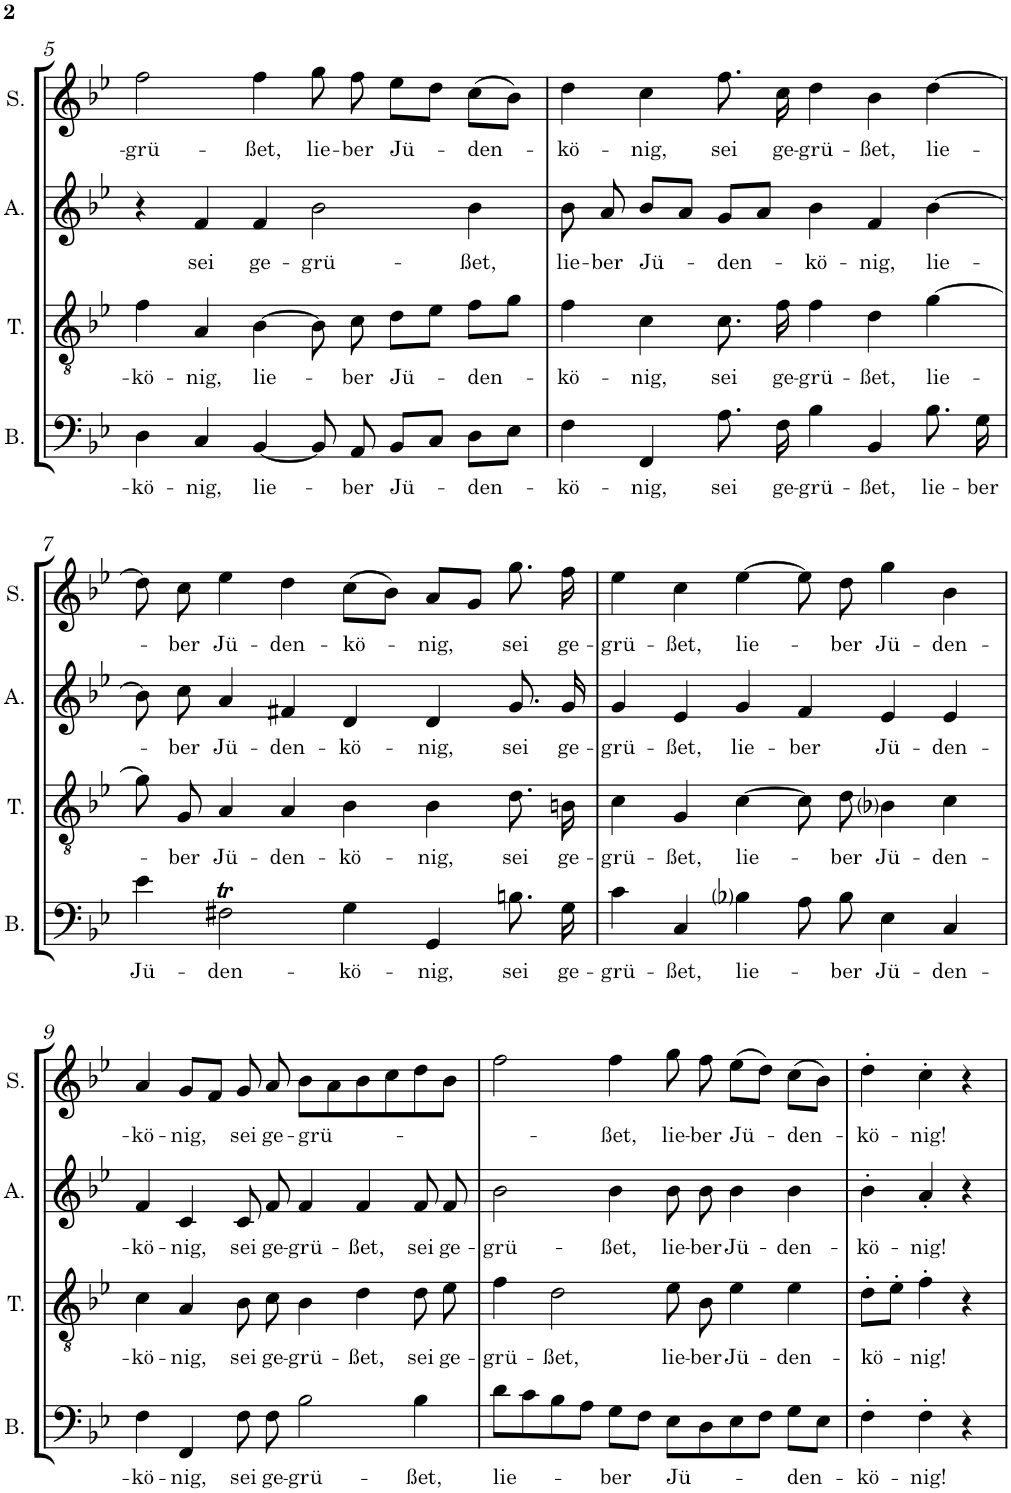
**kern	**text	**kern	**text	**kern	**text	**kern	**text
*part4	*part4	*part3	*part3	*part2	*part2	*part1	*part1
*staff4	*staff4	*staff3	*staff3	*staff2	*staff2	*staff1	*staff1
*I"Baß	*	*I"Tenor	*	*I"Alt	*	*I"Sopran	*
*I'B.	*	*I'T.	*	*I'A.	*	*I'S.	*
!!LO:PB:g=z
*clefF4	*	*clefGv2	*	*clefG2	*	*clefG2	*
*k[b-e-]	*	*k[b-e-]	*	*k[b-e-]	*	*k[b-e-]	*
*B-:	*	*B-:	*	*B-:	*	*B-:	*
*M6/4	*	*M6/4	*	*M6/4	*	*M6/4	*
=5	=5	=5	=5	=5	=5	=5	=5
!	!LO:LY:b	!	!LO:LY:b	!	!	!	!LO:LY:b
4D\	-kö-	4f\	-kö-	4r	.	2ff\	-grü-
!	!LO:LY:b	!	!LO:LY:b	!	!LO:LY:b	!	!
4C/	-nig,	4A/	-nig,	4f/	sei	.	.
!	!LO:LY:b	!	!LO:LY:b	!	!LO:LY:b	!	!LO:LY:b
[4BB-/	lie-	[4B-\	lie-	4f/	ge-	4ff\	-ßet,
!	!	!	!	!	!LO:LY:b	!	!LO:LY:b
8BB-/]	.	8B-\]	.	2b-\	-grü-	8gg\	lie-
!	!LO:LY:b	!	!LO:LY:b	!	!	!	!LO:LY:b
8AA/	-ber	8c\	-ber	.	.	8ff\	-ber
!	!LO:LY:b	!	!LO:LY:b	!	!	!	!LO:LY:b
8BB-/L	Jü-	8d\L	Jü-	.	.	8ee-\L	Jü-
8C/J	.	8e-\J	.	.	.	8dd\J	.
!	!LO:LY:b	!	!LO:LY:b	!	!LO:LY:b	!	!LO:LY:b
8D\L	-den-	8f\L	-den-	4b-\	-ßet,	(>8cc\L	-den-
8E-\J	.	8g\J	.	.	.	8b-\J)	.
=6	=6	=6	=6	=6	=6	=6	=6
!	!LO:LY:b	!	!LO:LY:b	!	!LO:LY:b	!	!LO:LY:b
4F\	-kö-	4f\	-kö-	8b-\	lie-	4dd\	-kö-
!	!	!	!	!	!LO:LY:b	!	!
.	.	.	.	8a/	-ber	.	.
!	!LO:LY:b	!	!LO:LY:b	!	!LO:LY:b	!	!LO:LY:b
4FF/	-nig,	4c\	-nig,	8b-/L	Jü-	4cc\	-nig,
.	.	.	.	8a/J	.	.	.
!	!LO:LY:b	!	!LO:LY:b	!	!LO:LY:b	!	!LO:LY:b
8.A\	sei	8.c\	sei	8g/L	-den-	8.ff\	sei
.	.	.	.	8a/J	.	.	.
!	!LO:LY:b	!	!LO:LY:b	!	!	!	!LO:LY:b
16F\	ge-	16f\	ge-	.	.	16cc\	ge-
!	!LO:LY:b	!	!LO:LY:b	!	!LO:LY:b	!	!LO:LY:b
4B-\	-grü-	4f\	-grü-	4b-\	-kö-	4dd\	-grü-
!	!LO:LY:b	!	!LO:LY:b	!	!LO:LY:b	!	!LO:LY:b
4BB-/	-ßet,	4d\	-ßet,	4f/	-nig,	4b-\	-ßet,
!	!LO:LY:b	!	!LO:LY:b	!	!LO:LY:b	!	!LO:LY:b
8.B-\	lie-	[4g\	lie-	[4b-\	lie-	[4dd\	lie-
!	!LO:LY:b	!	!	!	!	!	!
16G\	-ber	.	.	.	.	.	.
!!LO:LB:g=z
=7	=7	=7	=7	=7	=7	=7	=7
!	!LO:LY:b	!	!	!	!	!	!
4e-\	Jü-	8g\]	.	8b-\]	.	8dd\]	.
!	!	!	!LO:LY:b	!	!LO:LY:b	!	!LO:LY:b
.	.	8G/	-ber	8cc\	-ber	8cc\	-ber
!	!LO:LY:b	!	!LO:LY:b	!	!LO:LY:b	!	!LO:LY:b
2F#Xt\	-den-	4A/	Jü-	4a/	Jü-	4ee-\	Jü-
!	!	!	!LO:LY:b	!	!LO:LY:b	!	!LO:LY:b
.	.	4A/	-den-	4f#X/	-den-	4dd\	-den-
!	!LO:LY:b	!	!LO:LY:b	!	!LO:LY:b	!	!LO:LY:b
4G\	-kö-	4B-\	-kö-	4d/	-kö-	(>8cc\L	-kö-
.	.	.	.	.	.	8b-\J)	.
!	!LO:LY:b	!	!LO:LY:b	!	!LO:LY:b	!	!LO:LY:b
4GG/	-nig,	4B-\	-nig,	4d/	-nig,	8a/L	-nig,
.	.	.	.	.	.	8g/J	.
!	!LO:LY:b	!	!LO:LY:b	!	!LO:LY:b	!	!LO:LY:b
8.Bn\	sei	8.d\	sei	8.g/	sei	8.gg\	sei
!	!LO:LY:b	!	!LO:LY:b	!	!LO:LY:b	!	!LO:LY:b
16G\	ge-	16Bn\	ge-	16g/	ge-	16ff\	ge-
=8	=8	=8	=8	=8	=8	=8	=8
!	!LO:LY:b	!	!LO:LY:b	!	!LO:LY:b	!	!LO:LY:b
4c\	-grü-	4c\	-grü-	4g/	-grü-	4ee-\	-grü-
!	!LO:LY:b	!	!LO:LY:b	!	!LO:LY:b	!	!LO:LY:b
4C/	-ßet,	4G/	-ßet,	4e-/	-ßet,	4cc\	-ßet,
!	!LO:LY:b	!	!LO:LY:b	!	!LO:LY:b	!	!LO:LY:b
4B-i\	lie-	[4c\	lie-	4g/	lie-	[4ee-\	lie-
!	!	!	!	!	!LO:LY:b	!	!
8A\	.	8c\]	.	4f/	-ber	8ee-\]	.
!	!LO:LY:b	!	!LO:LY:b	!	!	!	!LO:LY:b
8B-\	-ber	8d\	-ber	.	.	8dd\	-ber
!	!LO:LY:b	!	!LO:LY:b	!	!LO:LY:b	!	!LO:LY:b
4E-\	Jü-	4B-i\	Jü-	4e-/	Jü-	4gg\	Jü-
!	!LO:LY:b	!	!LO:LY:b	!	!LO:LY:b	!	!LO:LY:b
4C/	-den-	4c\	-den-	4e-/	-den-	4b-\	-den-
!!LO:LB:g=z
=9	=9	=9	=9	=9	=9	=9	=9
!	!LO:LY:b	!	!LO:LY:b	!	!LO:LY:b	!	!LO:LY:b
4F\	-kö-	4c\	-kö-	4f/	-kö-	4a/	-kö-
!	!LO:LY:b	!	!LO:LY:b	!	!LO:LY:b	!	!LO:LY:b
4FF/	-nig,	4A/	-nig,	4c/	-nig,	8g/L	-nig,
.	.	.	.	.	.	8f/J	.
!	!LO:LY:b	!	!LO:LY:b	!	!LO:LY:b	!	!LO:LY:b
8F\	sei	8B-\	sei	8c/	sei	8g/	sei
!	!LO:LY:b	!	!LO:LY:b	!	!LO:LY:b	!	!LO:LY:b
8F\	ge-	8c\	ge-	8f/	ge-	8a/	ge-
!	!LO:LY:b	!	!LO:LY:b	!	!LO:LY:b	!	!LO:LY:b
2B-\	-grü-	4B-\	-grü-	4f/	-grü-	8b-\L	-grü-
.	.	.	.	.	.	8a\	.
!	!	!	!LO:LY:b	!	!LO:LY:b	!	!
.	.	4d\	-ßet,	4f/	-ßet,	8b-\	.
.	.	.	.	.	.	8cc\	.
!	!LO:LY:b	!	!LO:LY:b	!	!LO:LY:b	!	!
4B-\	-ßet,	8d\	sei	8f/	sei	8dd\	.
!	!	!	!LO:LY:b	!	!LO:LY:b	!	!
.	.	8e-\	ge-	8f/	ge-	8b-\J	.
=10	=10	=10	=10	=10	=10	=10	=10
!	!LO:LY:b	!	!LO:LY:b	!	!LO:LY:b	!	!
8d\L	lie-	4f\	-grü-	2b-\	-grü-	2ff\	.
8c\	.	.	.	.	.	.	.
!	!	!	!LO:LY:b	!	!	!	!
8B-\	.	2d\	-ßet,	.	.	.	.
8A\J	.	.	.	.	.	.	.
!	!LO:LY:b	!	!	!	!LO:LY:b	!	!LO:LY:b
8G\L	-ber	.	.	4b-\	-ßet,	4ff\	-ßet,
8F\J	.	.	.	.	.	.	.
!	!LO:LY:b	!	!LO:LY:b	!	!LO:LY:b	!	!LO:LY:b
8E-\L	Jü-	8e-\	lie-	8b-\	lie-	8gg\	lie-
!	!	!	!LO:LY:b	!	!LO:LY:b	!	!LO:LY:b
8D\	.	8B-\	-ber	8b-\	-ber	8ff\	-ber
!	!	!	!LO:LY:b	!	!LO:LY:b	!	!LO:LY:b
8E-\	.	4e-\	Jü-	4b-\	Jü-	(>8ee-\L	Jü-
8F\J	.	.	.	.	.	8dd\J)	.
!	!LO:LY:b	!	!LO:LY:b	!	!LO:LY:b	!	!LO:LY:b
8G\L	-den-	4e-\	-den-	4b-\	-den-	(>8cc\L	-den-
8E-\J	.	.	.	.	.	8b-\J)	.
=11	=11	=11	=11	=11	=11	=11	=11
!	!LO:LY:b	!	!LO:LY:b	!	!LO:LY:b	!	!LO:LY:b
4F'\	-kö-	8d'\L	-kö-	4b-'\	-kö-	4dd'\	-kö-
.	.	8e-'\J	.	.	.	.	.
!	!LO:LY:b	!	!LO:LY:b	!	!LO:LY:b	!	!LO:LY:b
4F'\	-nig!	4f'\	-nig!	4a'/	-nig!	4cc'\	-nig!
4r	.	4r	.	4r	.	4r	.
=	=	=	=	=	=	=	=
*-	*-	*-	*-	*-	*-	*-	*-
